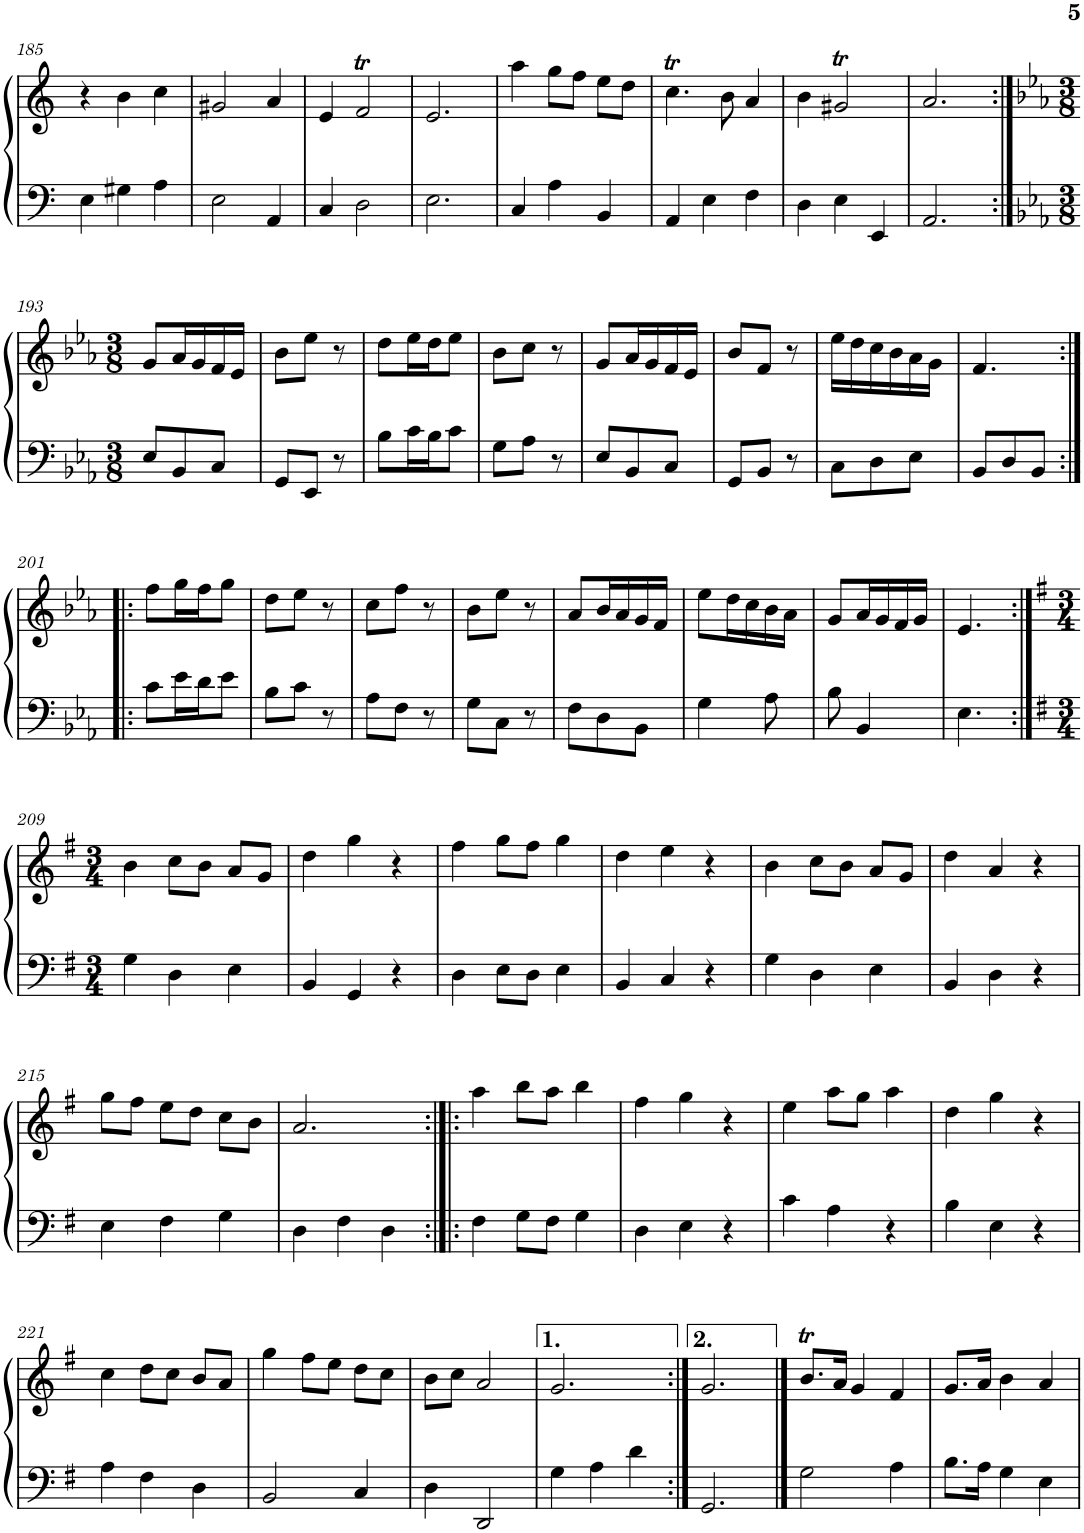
**kern	**kern
*part1	*part1
*staff2	*staff1
*I"Piano, Piano	*
*I'Pno.	*
!!LO:PB:g=z
*clefF4	*clefG2
*k[]	*k[]
*M3/4	*M3/4
=185	=185
4E\	4r
4G#X\	4b\
4A\	4cc\
=186	=186
2E\	2g#X/
4AA/	4a/
=187	=187
4C/	4e/
2D\	2fT/
=188	=188
2.E\	2.e/
=189	=189
4C/	4aa\
4A\	8gg\L
.	8ff\J
4BB/	8ee\L
.	8dd\J
=190	=190
4AA/	4.ccT\
4E\	.
.	8b\
4F\	4a/
=191	=191
4D\	4b\
4E\	2g#Xt/
4EE/	.
=192	=192
2.AA/	2.a/
!!LO:LB:g=z
=193:|!	=193:|!
*k[b-e-a-]	*k[b-e-a-]
*M3/8	*M3/8
8E-/L	8g/L
8BB-/	16a-/L
.	16g/
8C/J	16f/
.	16e-/JJ
=194	=194
8GG/L	8b-\L
8EE-/J	8ee-\J
8r	8r
=195	=195
8B-\L	8dd\L
16c\L	16ee-\L
16B-\J	16dd\J
8c\J	8ee-\J
=196	=196
8G\L	8b-\L
8A-\J	8cc\J
8r	8r
=197	=197
8E-/L	8g/L
8BB-/	16a-/L
.	16g/
8C/J	16f/
.	16e-/JJ
=198	=198
8GG/L	8b-/L
8BB-/J	8f/J
8r	8r
=199	=199
8C\L	16ee-\LL
.	16dd\
8D\	16cc\
.	16b-\
8E-\J	16a-\
.	16g\JJ
=200	=200
8BB-/L	4.f/
8D/	.
8BB-/J	.
!!LO:LB:g=z
=201:|!|:	=201:|!|:
8c\L	8ff\L
16e-\L	16gg\L
16d\J	16ff\J
8e-\J	8gg\J
=202	=202
8B-\L	8dd\L
8c\J	8ee-\J
8r	8r
=203	=203
8A-\L	8cc\L
8F\J	8ff\J
8r	8r
=204	=204
8G\L	8b-\L
8C\J	8ee-\J
8r	8r
=205	=205
8F\L	8a-/L
8D\	16b-/L
.	16a-/
8BB-\J	16g/
.	16f/JJ
=206	=206
4G\	8ee-\L
.	16dd\L
.	16cc\
8A-\	16b-\
.	16a-\JJ
=207	=207
8B-\	8g/L
4BB-/	16a-/L
.	16g/
.	16f/
.	16g/JJ
=208	=208
4.E-\	4.e-/
!!LO:LB:g=z
=209:|!	=209:|!
*k[f#]	*k[f#]
*M3/4	*M3/4
4G\	4b\
4D\	8cc\L
.	8b\J
4E\	8a/L
.	8g/J
=210	=210
4BB/	4dd\
4GG/	4gg\
4r	4r
=211	=211
4D\	4ff#\
8E\L	8gg\L
8D\J	8ff#\J
4E\	4gg\
=212	=212
4BB/	4dd\
4C/	4ee\
4r	4r
=213	=213
4G\	4b\
4D\	8cc\L
.	8b\J
4E\	8a/L
.	8g/J
=214	=214
4BB/	4dd\
4D\	4a/
4r	4r
!!LO:LB:g=z
=215	=215
4E\	8gg\L
.	8ff#\J
4F#\	8ee\L
.	8dd\J
4G\	8cc\L
.	8b\J
=216	=216
4D\	2.a/
4F#\	.
4D\	.
=217:|!|:	=217:|!|:
4F#\	4aa\
8G\L	8bb\L
8F#\J	8aa\J
4G\	4bb\
=218	=218
4D\	4ff#\
4E\	4gg\
4r	4r
=219	=219
4c\	4ee\
4A\	8aa\L
.	8gg\J
4r	4aa\
=220	=220
4B\	4dd\
4E\	4gg\
4r	4r
!!LO:LB:g=z
=221	=221
4A\	4cc\
4F#\	8dd\L
.	8cc\J
4D\	8b/L
.	8a/J
=222	=222
2BB/	4gg\
.	8ff#\L
.	8ee\J
4C/	8dd\L
.	8cc\J
=223	=223
4D\	8b\L
.	8cc\J
2DD/	2a/
=224	=224
4G\	2.g/
4A\	.
4d\	.
=225:|!	=225:|!
2.GG/	2.g/
==226	==226
2G\	8.bt/L
.	16a/Jk
.	4g/
4A\	4f#/
=227	=227
8.B\L	8.g/L
16A\Jk	16a/Jk
4G\	4b\
4E\	4a/
=	=
*-	*-
